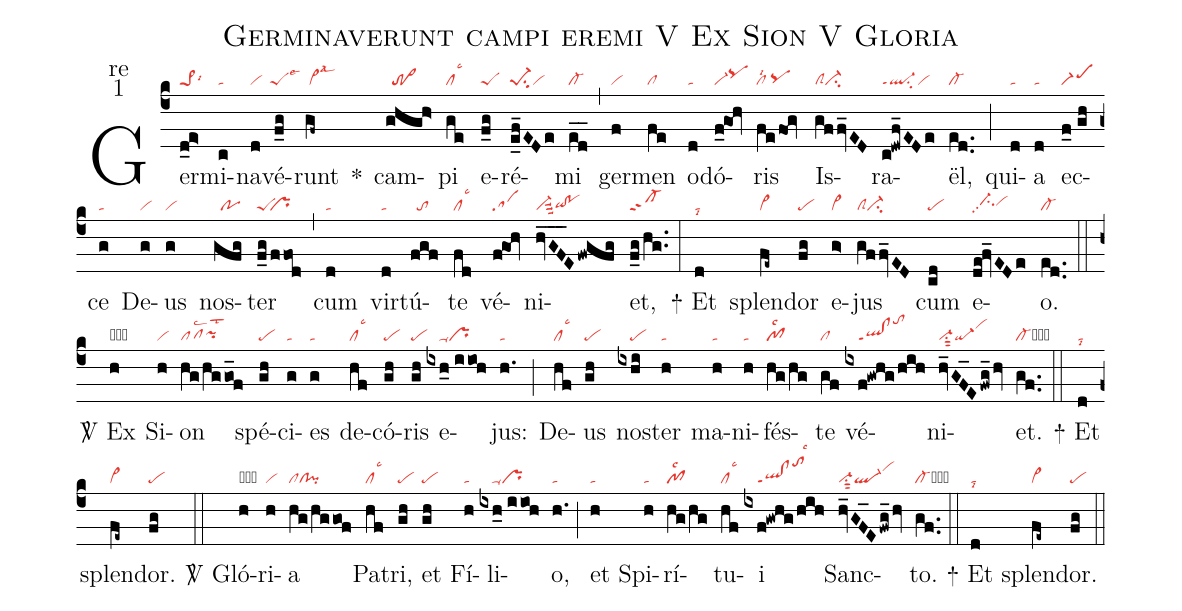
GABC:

name:Germinaverunt campi eremi V Ex Sion V Gloria;
office-part:re;
mode:1;
nabc-lines:1;
%%
(c4) Ger(d_e>|pe>1lsi6)mi(c|ta)na(d|vi)vé(f_g|`peSlse3)runt(gf~|/vi>lsal3) <sp>*</sp>() cam(ghgh>|//tr>)pi(ge|cllsc3) e(f_g|peS)ré(e_f_EDe|pe-1su2vi)mi(ed__|cl-) (,) ger(f|vi)men(fe|cl) od(d|ta)ó(f_0@goh|vi-pqhi)ris(fefog|cllsi2/pqhg) Is(gffv_ED|clSci-)ra(c!dwf_EDe|ql-ppt1su2vi)ël,(ed..|cl-) (;) qui(d|ta)a(d|ta) ec(f_0//gh|scM1)ce(g|ta) De(g|vi)us(g|vi) nos(gfg|//po)ter(f_g/ffod|peS``pr) (,) cum(d|ta) vir(d|ta)tú(fgf|//to)te(fd|cllsc3) vé(f@goh|sa)ni(hvGF___E/fwgfg|vi-suu3qihg!pohg)et,(f_g/hg..|cl-ppt2) (:)

<sp>+</sp> Et(d|talsi8) splen(fe~|vi>)dor(fg|pe) e(g>|vi>)jus(gffv_ED|clSci-) cum(cd|pe) e(de!fv_EDe|//ci-hhpp2vihh)o.(ed..|cl-) (::)

<sp>V/</sp> Ex(h|obvi) Si(h|vi)on(hg/hggo_f|pflsc2`pihhlst2) spé(gh|pe)ci(g|ta)es(g|ta) de(hf|cllsc3)có(gh|pe)ris(gh|pe) e(ixh_0//iioh|////ta-pr)jus:(h.|ta) (;) De(hf|cllsc3)us(gh|pe) no(ixhi|////pe)ster(h|ta) ma(h|ta)ni(h|ta)fés(hg/hg|pf1lsc2)te(gf|cl) vé(ixf!gwhg/hih|////ql!clppt1tohm)ni(hv_GF_E/fwg_/hv|vi-su1sut2qi-vihk)et.(gf..|cl-cb) (::)

<sp>+</sp> Et(d|talsi8) splen(fe~|vi>)dor.(fg|pe) (::)

<sp>V/</sp> Gló(h|obvi)ri(h|vi)a(hg/hggof|clcl!pi) Pa(hf|cllsc3)tri,(gh|pe) et(gh|pe) Fí(h|ta)li(ixh_0//iioh|////ta-pr)o,(h.|ta) (;) et(h|ta) Spi(h|ta)rí(hg/hg|pf1lsc2)tu(hf|cllsc3)i(ixf!gwhg/hih|////ql!clppt1tohmlsc3) Sanc(hv_GF_E/fwg_/hv|vi-su1sut2ql-vihk)to.(gf..|cl-cb) (::)

<sp>+</sp> Et(d|talsi8) splen(fe~|vi>)dor.(fg|pe) (::)
